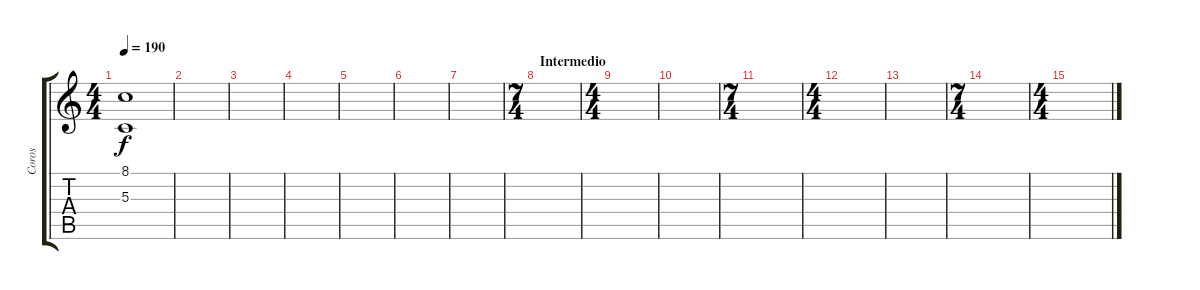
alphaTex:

\track ("Coros" "Coros") {instrument choiraahs}
\staff {score tabs}
\tuning (E4 B3 G3 D3 A2 E2) {hide}
\ts (4 4)
\tempo 190
\clef g2
\ks c
(8.1 5.3).1{dy f} |
|
|
|
|
|
|
\ts (7 4)
\section ("" "Intermedio")
|
\ts (4 4)
|
|
\ts (7 4)
|
\ts (4 4)
|
|
\ts (7 4)
|
\ts (4 4)
